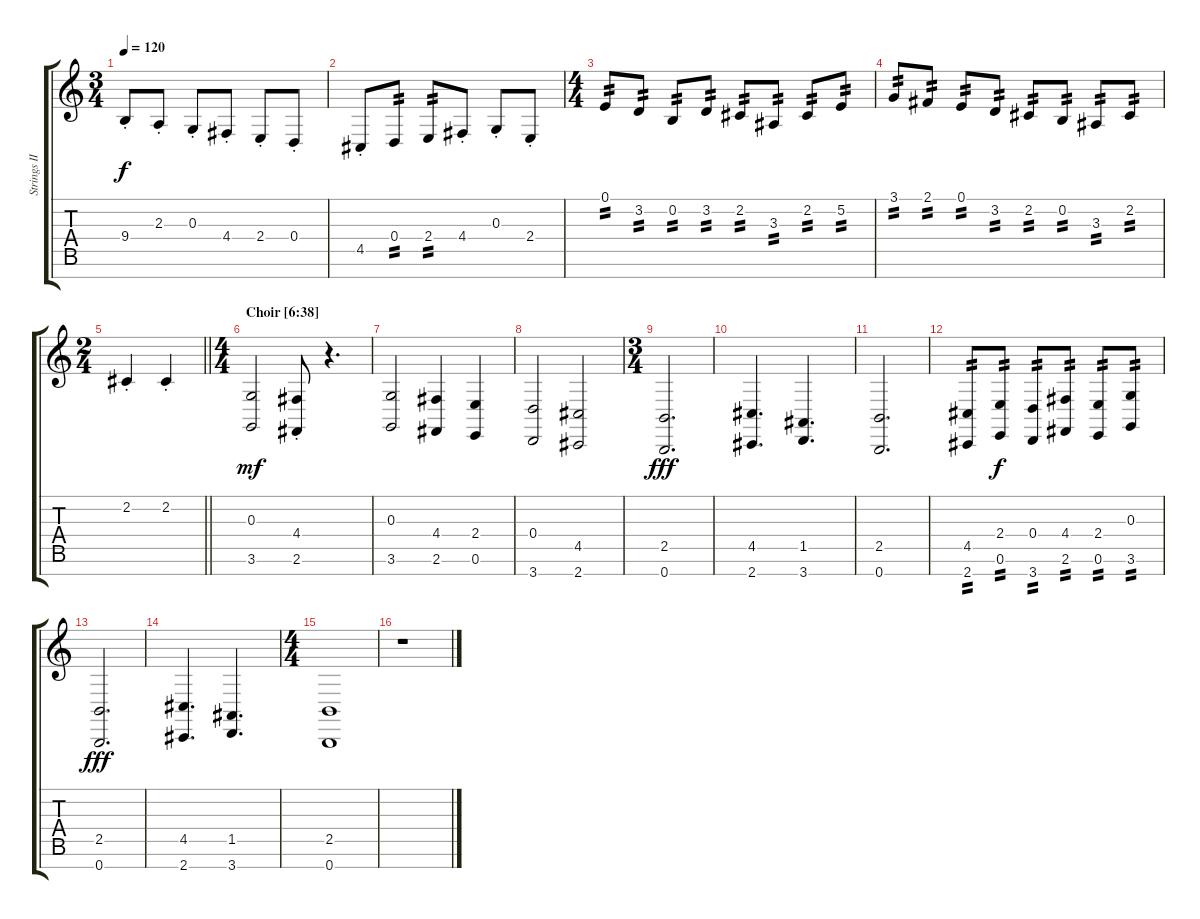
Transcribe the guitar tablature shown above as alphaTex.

\track ("Strings II" "Strings II") {instrument stringensemble1}
\staff {score tabs}
\tuning (E4 B3 G3 D3 A2 E2 B1) {hide}
\ts (3 4)
\tempo 120
\clef g2
\ks c
9.4{st}.8{dy f} 2.3{st}.8 0.3{st}.8 4.4{st}.8 2.4{st}.8 0.4{st}.8 |
4.5{st}.8 0.4.8{tp 2} 2.4.8{tp 2} 4.4{st}.8 0.3{st}.8 2.4{st}.8 |
\ts (4 4)
0.1.8{tp 2} 3.2.8{tp 2} 0.2.8{tp 2} 3.2.8{tp 2} 2.2.8{tp 2} 3.3.8{tp 2} 2.2.8{tp 2} 5.2.8{tp 2} |
3.1.8{tp 2} 2.1.8{tp 2} 0.1.8{tp 2} 3.2.8{tp 2} 2.2.8{tp 2} 0.2.8{tp 2} 3.3.8{tp 2} 2.2.8{tp 2} |
\ts (2 4)
\barLineRight lightlight
2.2{st}.4{balance 8} 2.2{st}.4 |
\ts (4 4)
\section ("" "Choir [6:38]")
(0.3 3.6).2{dy mf} (4.4{st} 2.6{st}).8 r.4{d} |
(0.3 3.6).2 (4.4 2.6).4 (2.4 0.6).4 |
(0.4 3.7).2 (4.5 2.7).2 |
\ts (3 4)
(2.5 0.7).2{d dy fff} |
(4.5 2.7).4{d} (1.5 3.7).4{d} |
(2.5 0.7).2{d} |
(4.5 2.7).8{tp 2} (2.4 0.6).8{tp 2 dy f} (0.4 3.7).8{tp 2} (4.4 2.6).8{tp 2} (2.4 0.6).8{tp 2} (0.3 3.6).8{tp 2} |
(2.5 0.7).2{d dy fff} |
(4.5 2.7).4{d} (1.5 3.7).4{d} |
\ts (4 4)
(2.5 0.7).1 |
r.1
